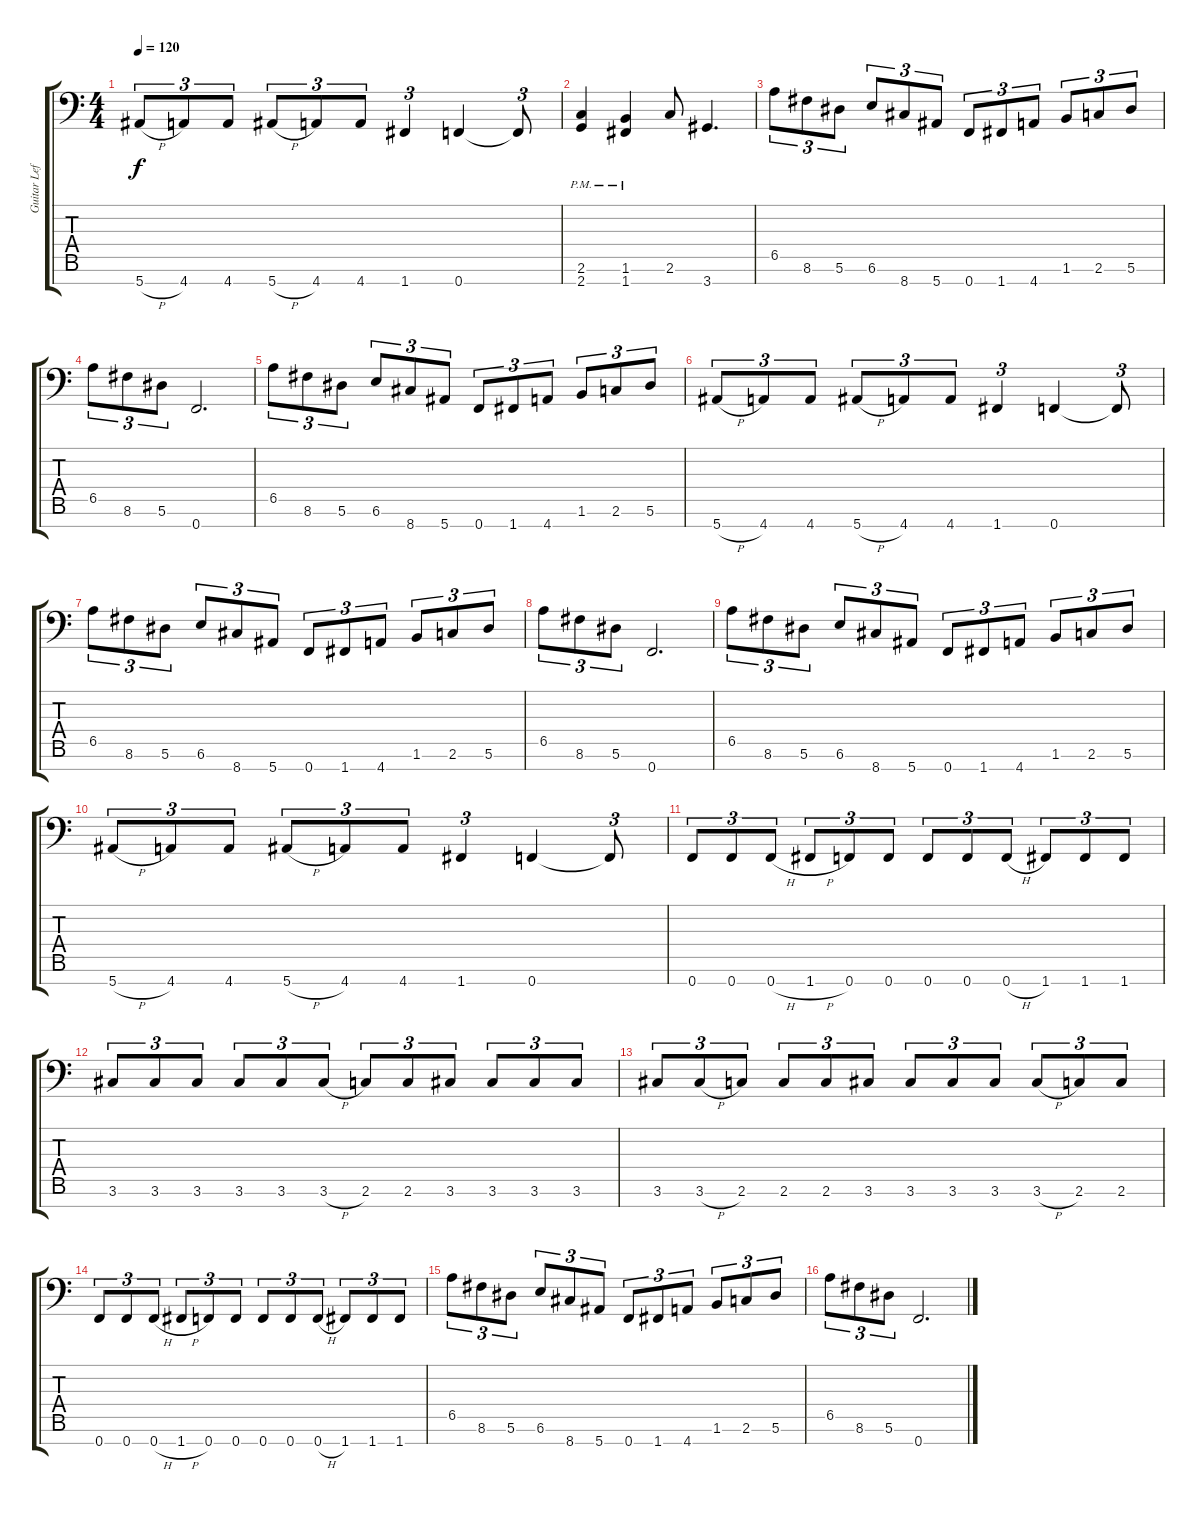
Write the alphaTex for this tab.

\track ("Guitar Left" "Guitar Lef") {instrument distortionguitar}
\staff {score tabs}
\tuning (Bb3 F3 Db3 Ab2 Eb2 Bb1 F1) {hide}
\ts (4 4)
\tempo 120
\clef f4
\ks c
5.7{h}.8{tu (3 2) dy f} 4.7.8{tu (3 2)} 4.7.8{tu (3 2)} 5.7{h}.8{tu (3 2)} 4.7.8{tu (3 2)} 4.7.8{tu (3 2)} 1.7.4{tu (3 2)} 0.7.4 0.7{t}.8{tu (3 2)} |
(2.6{pm} 2.7{pm}).4 (1.6{pm} 1.7{pm}).4 2.6.8 3.7.4{d} |
6.5.8{tu (3 2)} 8.6.8{tu (3 2)} 5.6.8{tu (3 2)} 6.6.8{tu (3 2)} 8.7.8{tu (3 2)} 5.7.8{tu (3 2)} 0.7.8{tu (3 2)} 1.7.8{tu (3 2)} 4.7.8{tu (3 2)} 1.6.8{tu (3 2)} 2.6.8{tu (3 2)} 5.6.8{tu (3 2)} |
6.5.8{tu (3 2)} 8.6.8{tu (3 2)} 5.6.8{tu (3 2)} 0.7.2{d} |
6.5.8{tu (3 2)} 8.6.8{tu (3 2)} 5.6.8{tu (3 2)} 6.6.8{tu (3 2)} 8.7.8{tu (3 2)} 5.7.8{tu (3 2)} 0.7.8{tu (3 2)} 1.7.8{tu (3 2)} 4.7.8{tu (3 2)} 1.6.8{tu (3 2)} 2.6.8{tu (3 2)} 5.6.8{tu (3 2)} |
5.7{h}.8{tu (3 2)} 4.7.8{tu (3 2)} 4.7.8{tu (3 2)} 5.7{h}.8{tu (3 2)} 4.7.8{tu (3 2)} 4.7.8{tu (3 2)} 1.7.4{tu (3 2)} 0.7.4 0.7{t}.8{tu (3 2)} |
6.5.8{tu (3 2)} 8.6.8{tu (3 2)} 5.6.8{tu (3 2)} 6.6.8{tu (3 2)} 8.7.8{tu (3 2)} 5.7.8{tu (3 2)} 0.7.8{tu (3 2)} 1.7.8{tu (3 2)} 4.7.8{tu (3 2)} 1.6.8{tu (3 2)} 2.6.8{tu (3 2)} 5.6.8{tu (3 2)} |
6.5.8{tu (3 2)} 8.6.8{tu (3 2)} 5.6.8{tu (3 2)} 0.7.2{d} |
6.5.8{tu (3 2)} 8.6.8{tu (3 2)} 5.6.8{tu (3 2)} 6.6.8{tu (3 2)} 8.7.8{tu (3 2)} 5.7.8{tu (3 2)} 0.7.8{tu (3 2)} 1.7.8{tu (3 2)} 4.7.8{tu (3 2)} 1.6.8{tu (3 2)} 2.6.8{tu (3 2)} 5.6.8{tu (3 2)} |
5.7{h}.8{tu (3 2)} 4.7.8{tu (3 2)} 4.7.8{tu (3 2)} 5.7{h}.8{tu (3 2)} 4.7.8{tu (3 2)} 4.7.8{tu (3 2)} 1.7.4{tu (3 2)} 0.7.4 0.7{t}.8{tu (3 2)} |
0.7.8{tu (3 2)} 0.7.8{tu (3 2)} 0.7{h}.8{tu (3 2)} 1.7{h}.8{tu (3 2)} 0.7.8{tu (3 2)} 0.7.8{tu (3 2)} 0.7.8{tu (3 2)} 0.7.8{tu (3 2)} 0.7{h}.8{tu (3 2)} 1.7.8{tu (3 2)} 1.7.8{tu (3 2)} 1.7.8{tu (3 2)} |
3.6.8{tu (3 2)} 3.6.8{tu (3 2)} 3.6.8{tu (3 2)} 3.6.8{tu (3 2)} 3.6.8{tu (3 2)} 3.6{h}.8{tu (3 2)} 2.6.8{tu (3 2)} 2.6.8{tu (3 2)} 3.6.8{tu (3 2)} 3.6.8{tu (3 2)} 3.6.8{tu (3 2)} 3.6.8{tu (3 2)} |
3.6.8{tu (3 2)} 3.6{h}.8{tu (3 2)} 2.6.8{tu (3 2)} 2.6.8{tu (3 2)} 2.6.8{tu (3 2)} 3.6.8{tu (3 2)} 3.6.8{tu (3 2)} 3.6.8{tu (3 2)} 3.6.8{tu (3 2)} 3.6{h}.8{tu (3 2)} 2.6.8{tu (3 2)} 2.6.8{tu (3 2)} |
0.7.8{tu (3 2)} 0.7.8{tu (3 2)} 0.7{h}.8{tu (3 2)} 1.7{h}.8{tu (3 2)} 0.7.8{tu (3 2)} 0.7.8{tu (3 2)} 0.7.8{tu (3 2)} 0.7.8{tu (3 2)} 0.7{h}.8{tu (3 2)} 1.7.8{tu (3 2)} 1.7.8{tu (3 2)} 1.7.8{tu (3 2)} |
6.5.8{tu (3 2)} 8.6.8{tu (3 2)} 5.6.8{tu (3 2)} 6.6.8{tu (3 2)} 8.7.8{tu (3 2)} 5.7.8{tu (3 2)} 0.7.8{tu (3 2)} 1.7.8{tu (3 2)} 4.7.8{tu (3 2)} 1.6.8{tu (3 2)} 2.6.8{tu (3 2)} 5.6.8{tu (3 2)} |
6.5.8{tu (3 2)} 8.6.8{tu (3 2)} 5.6.8{tu (3 2)} 0.7.2{d}
